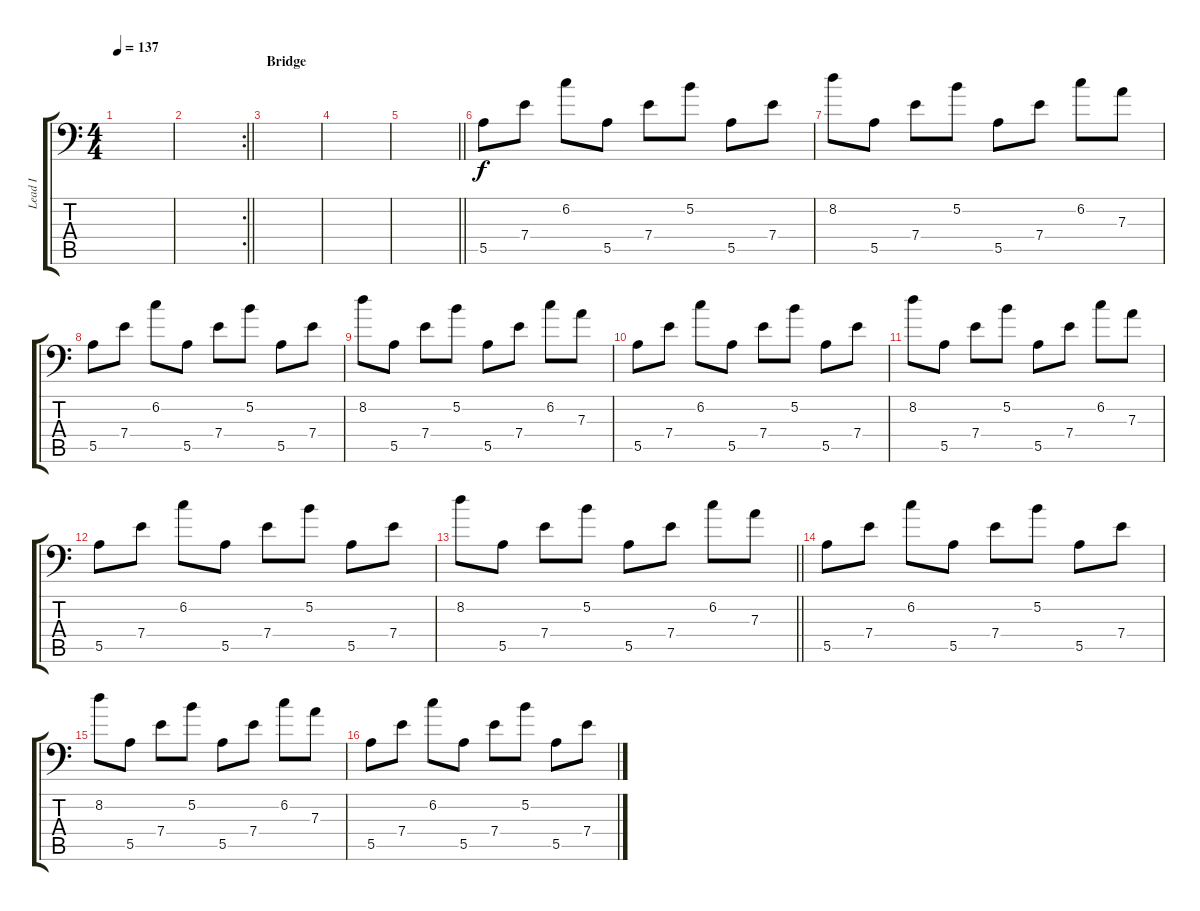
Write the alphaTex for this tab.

\track ("Lead I" "Lead I") {instrument distortionguitar}
\staff {score tabs}
\tuning (B3 Gb3 D3 A2 E2 A1) {hide}
\ts (4 4)
\tempo 137
\clef f4
\ks c
|
\rc 2
\barLineRight lightlight
|
\section ("" "Bridge")
|
|
\barLineRight lightlight
|
\section ("" "")
5.5.8{volume 9} 7.4.8 6.2.8 5.5.8 7.4.8 5.2.8 5.5.8 7.4.8 |
8.2.8 5.5.8 7.4.8 5.2.8 5.5.8 7.4.8 6.2.8 7.3.8 |
5.5.8 7.4.8 6.2.8 5.5.8 7.4.8 5.2.8 5.5.8 7.4.8 |
8.2.8 5.5.8 7.4.8 5.2.8 5.5.8 7.4.8 6.2.8 7.3.8 |
5.5.8{volume 9} 7.4.8 6.2.8 5.5.8 7.4.8 5.2.8 5.5.8 7.4.8 |
8.2.8 5.5.8 7.4.8 5.2.8 5.5.8 7.4.8 6.2.8 7.3.8 |
5.5.8 7.4.8 6.2.8 5.5.8 7.4.8 5.2.8 5.5.8 7.4.8 |
\barLineRight lightlight
8.2.8 5.5.8 7.4.8 5.2.8 5.5.8 7.4.8 6.2.8 7.3.8 |
\section ("" "")
5.5.8{volume 11} 7.4.8 6.2.8 5.5.8 7.4.8 5.2.8 5.5.8 7.4.8 |
8.2.8 5.5.8 7.4.8 5.2.8 5.5.8 7.4.8 6.2.8 7.3.8 |
5.5.8 7.4.8 6.2.8 5.5.8 7.4.8 5.2.8 5.5.8 7.4.8
